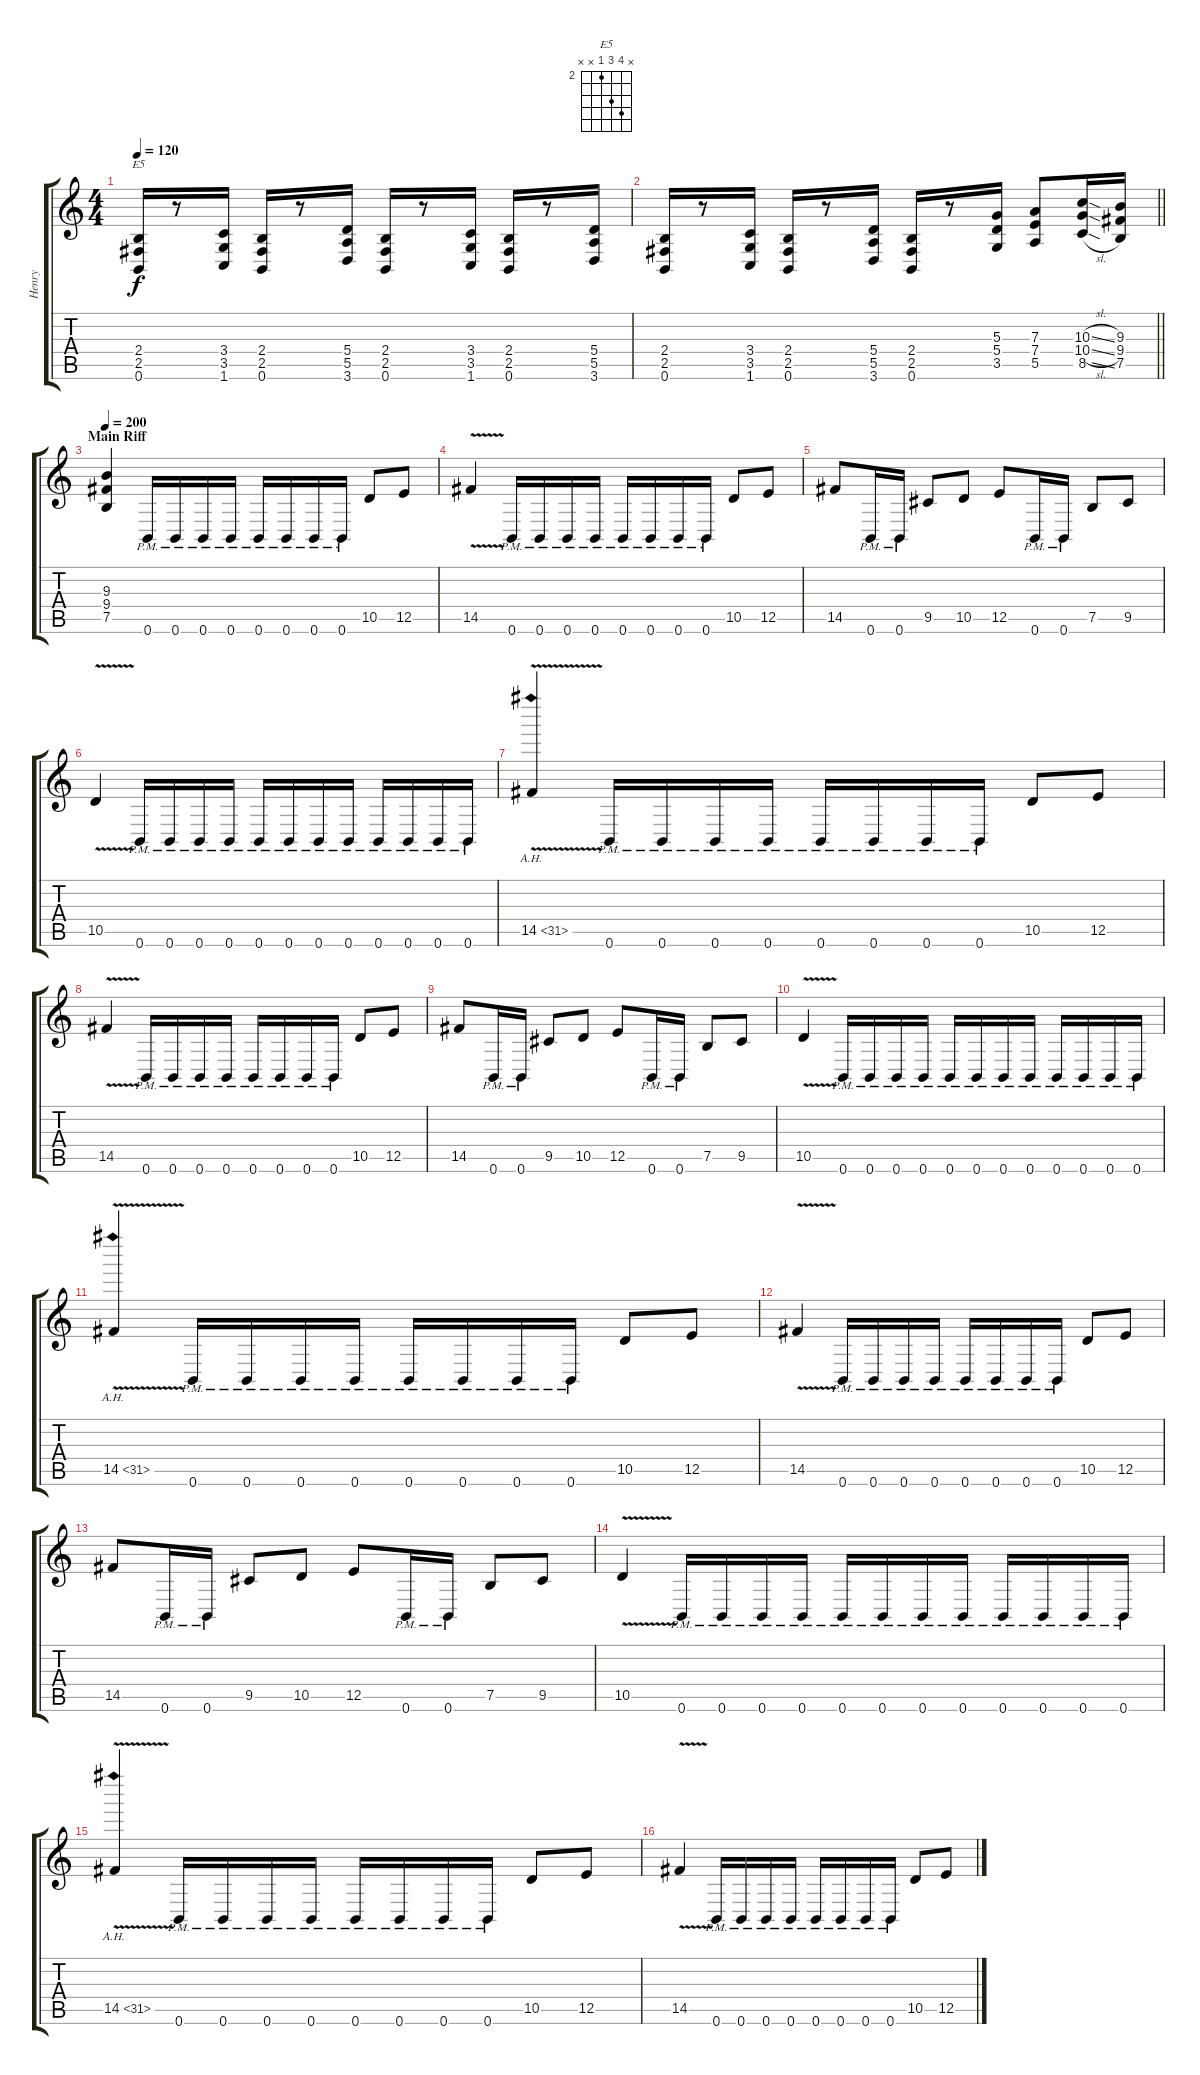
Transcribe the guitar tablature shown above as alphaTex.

\track ("Henry" "Henry") {instrument distortionguitar}
\staff {score tabs}
\tuning (B3 Gb3 D3 A2 E2 B1) {hide}
\chord ("E5" x 5 4 2 x x) {firstfret 2}
\ts (4 4)
\tempo 120
\clef g2
\ks c
(2.4 2.5 0.6).16{ch "E5" dy f} r.8 (3.4 3.5 1.6).16 (2.4 2.5 0.6).16 r.8 (5.4 5.5 3.6).16 (2.4 2.5 0.6).16 r.8 (3.4 3.5 1.6).16 (2.4 2.5 0.6).16 r.8 (5.4 5.5 3.6).16 |
\barLineRight lightlight
(2.4 2.5 0.6).16 r.8 (3.4 3.5 1.6).16 (2.4 2.5 0.6).16 r.8 (5.4 5.5 3.6).16 (2.4 2.5 0.6).16 r.8 (5.3 5.4 3.5).16 (7.3 7.4 5.5).8 (10.3{sl} 10.4{sl} 8.5{sl}).16 (9.3 9.4 7.5).16 |
\section ("" "Main Riff")
\tempo 200
(9.3 9.4 7.5).4 0.6{pm}.16 0.6{pm}.16 0.6{pm}.16 0.6{pm}.16 0.6{pm}.16 0.6{pm}.16 0.6{pm}.16 0.6{pm}.16 10.5.8 12.5.8 |
14.5{v}.4 0.6{pm}.16 0.6{pm}.16 0.6{pm}.16 0.6{pm}.16 0.6{pm}.16 0.6{pm}.16 0.6{pm}.16 0.6{pm}.16 10.5.8 12.5.8 |
14.5.8 0.6{pm}.16 0.6{pm}.16 9.5.8 10.5.8 12.5.8 0.6{pm}.16 0.6{pm}.16 7.5.8 9.5.8 |
10.5{v}.4 0.6{pm}.16 0.6{pm}.16 0.6{pm}.16 0.6{pm}.16 0.6{pm}.16 0.6{pm}.16 0.6{pm}.16 0.6{pm}.16 0.6{pm}.16 0.6{pm}.16 0.6{pm}.16 0.6{pm}.16 |
14.5{ah 17 v}.4 0.6{pm}.16 0.6{pm}.16 0.6{pm}.16 0.6{pm}.16 0.6{pm}.16 0.6{pm}.16 0.6{pm}.16 0.6{pm}.16 10.5.8 12.5.8 |
14.5{v}.4 0.6{pm}.16 0.6{pm}.16 0.6{pm}.16 0.6{pm}.16 0.6{pm}.16 0.6{pm}.16 0.6{pm}.16 0.6{pm}.16 10.5.8 12.5.8 |
14.5.8 0.6{pm}.16 0.6{pm}.16 9.5.8 10.5.8 12.5.8 0.6{pm}.16 0.6{pm}.16 7.5.8 9.5.8 |
10.5{v}.4 0.6{pm}.16 0.6{pm}.16 0.6{pm}.16 0.6{pm}.16 0.6{pm}.16 0.6{pm}.16 0.6{pm}.16 0.6{pm}.16 0.6{pm}.16 0.6{pm}.16 0.6{pm}.16 0.6{pm}.16 |
14.5{ah 17 v}.4 0.6{pm}.16 0.6{pm}.16 0.6{pm}.16 0.6{pm}.16 0.6{pm}.16 0.6{pm}.16 0.6{pm}.16 0.6{pm}.16 10.5.8 12.5.8 |
14.5{v}.4 0.6{pm}.16 0.6{pm}.16 0.6{pm}.16 0.6{pm}.16 0.6{pm}.16 0.6{pm}.16 0.6{pm}.16 0.6{pm}.16 10.5.8 12.5.8 |
14.5.8 0.6{pm}.16 0.6{pm}.16 9.5.8 10.5.8 12.5.8 0.6{pm}.16 0.6{pm}.16 7.5.8 9.5.8 |
10.5{v}.4 0.6{pm}.16 0.6{pm}.16 0.6{pm}.16 0.6{pm}.16 0.6{pm}.16 0.6{pm}.16 0.6{pm}.16 0.6{pm}.16 0.6{pm}.16 0.6{pm}.16 0.6{pm}.16 0.6{pm}.16 |
14.5{ah 17 v}.4 0.6{pm}.16 0.6{pm}.16 0.6{pm}.16 0.6{pm}.16 0.6{pm}.16 0.6{pm}.16 0.6{pm}.16 0.6{pm}.16 10.5.8 12.5.8 |
14.5{v}.4 0.6{pm}.16 0.6{pm}.16 0.6{pm}.16 0.6{pm}.16 0.6{pm}.16 0.6{pm}.16 0.6{pm}.16 0.6{pm}.16 10.5.8 12.5.8
